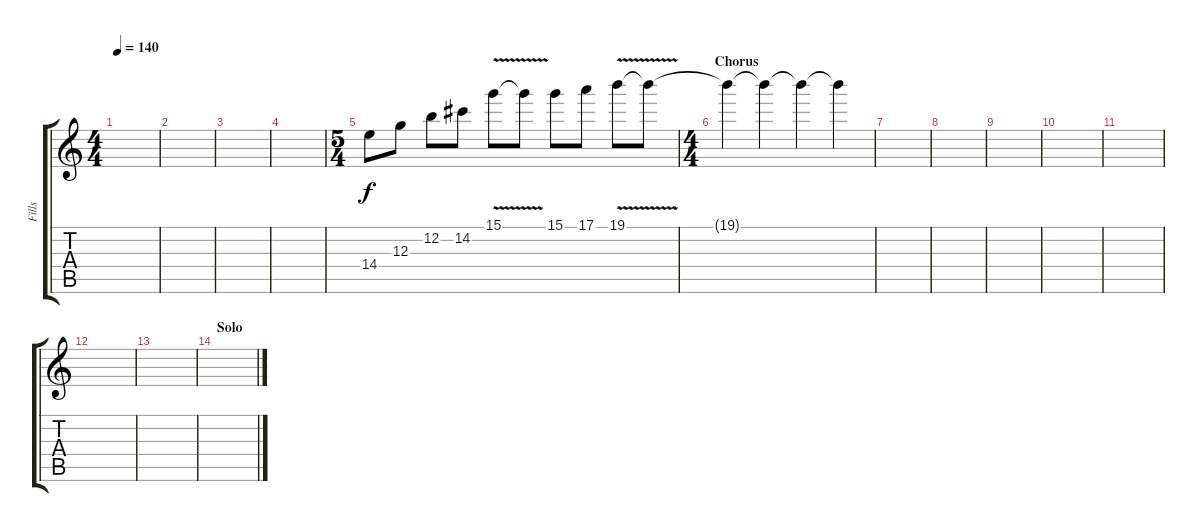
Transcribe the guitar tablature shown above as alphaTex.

\track ("Fills" "Fills") {instrument overdrivenguitar}
\staff {score tabs}
\tuning (E4 B3 G3 D3 A2 E2) {hide}
\ts (4 4)
\tempo 140
\clef g2
\ks c
|
|
|
|
\ts (5 4)
14.4.8 12.3.8 12.2.8 14.2.8 15.1{v}.8 15.1{t}.8 15.1.8 17.1.8 19.1{v}.8 19.1{t}.8 |
\ts (4 4)
\section ("" "Chorus")
19.1{t}.4 19.1{t}.4 19.1{t}.4 19.1{t}.4 |
|
|
|
|
|
|
|
\section ("" "Solo")
